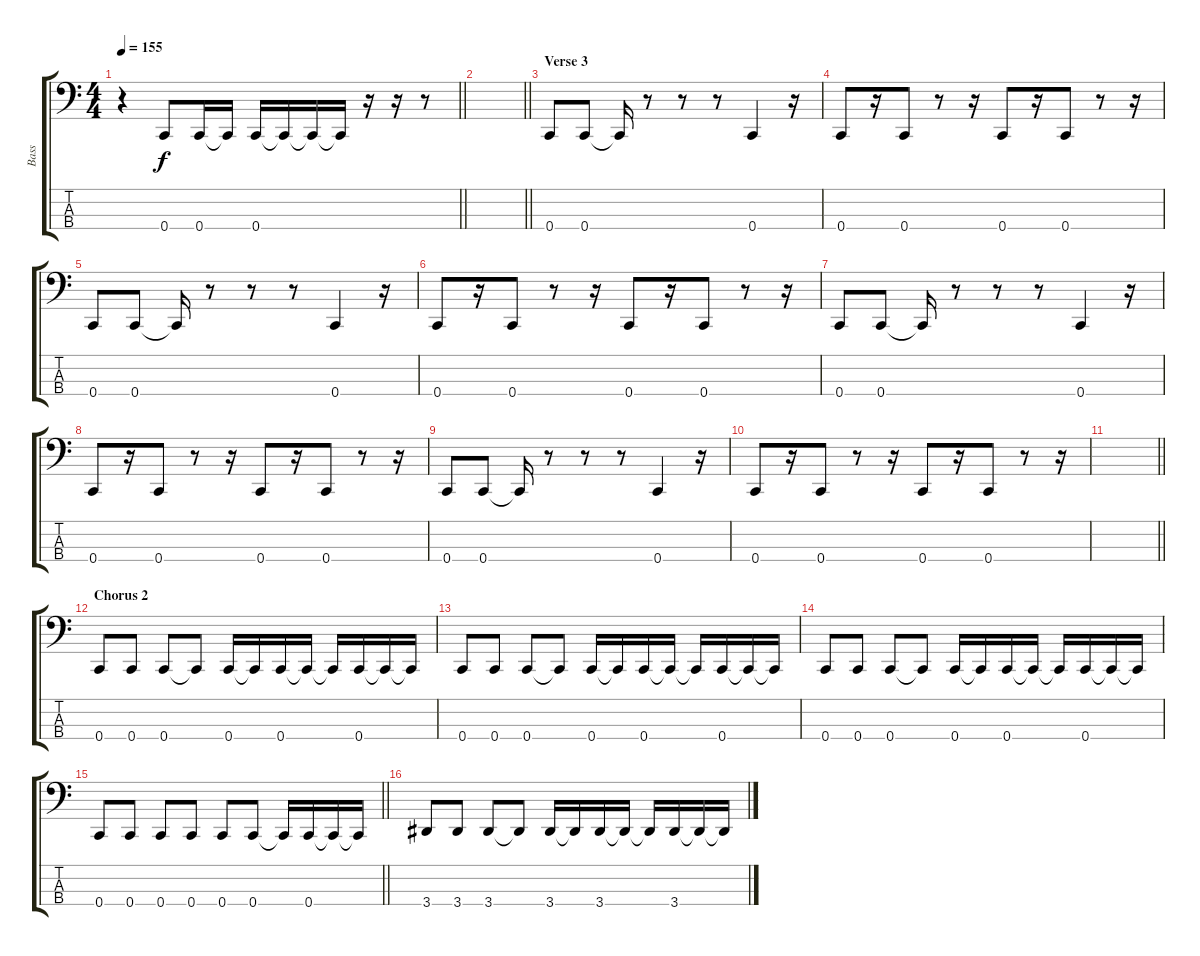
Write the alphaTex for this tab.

\track ("Bass" "Bass") {instrument electricbasspick}
\staff {score tabs}
\tuning (F2 C2 G1 C1) {hide}
\ts (4 4)
\tempo 155
\clef f4
\barLineRight lightlight
\ks c
r.4{dy f} 0.4.8 0.4.16 0.4{t}.16 0.4.16 0.4{t}.16 0.4{t}.16 0.4{t}.16 r.16 r.16 r.8 |
\section ("" "")
\barLineRight lightlight
|
\section ("" "Verse 3")
0.4.8 0.4.8 0.4{t}.16 r.8 r.8 r.8 0.4.4 r.16 |
0.4.8 r.16 0.4.8 r.8 r.16 0.4.8 r.16 0.4.8 r.8 r.16 |
0.4.8 0.4.8 0.4{t}.16 r.8 r.8 r.8 0.4.4 r.16 |
0.4.8 r.16 0.4.8 r.8 r.16 0.4.8 r.16 0.4.8 r.8 r.16 |
0.4.8 0.4.8 0.4{t}.16 r.8 r.8 r.8 0.4.4 r.16 |
0.4.8 r.16 0.4.8 r.8 r.16 0.4.8 r.16 0.4.8 r.8 r.16 |
0.4.8 0.4.8 0.4{t}.16 r.8 r.8 r.8 0.4.4 r.16 |
0.4.8 r.16 0.4.8 r.8 r.16 0.4.8 r.16 0.4.8 r.8 r.16 |
\barLineRight lightlight
|
\section ("" "Chorus 2")
0.4.8 0.4.8 0.4.8 0.4{t}.8 0.4.16 0.4{t}.16 0.4.16 0.4{t}.16 0.4{t}.16 0.4.16 0.4{t}.16 0.4{t}.16 |
0.4.8 0.4.8 0.4.8 0.4{t}.8 0.4.16 0.4{t}.16 0.4.16 0.4{t}.16 0.4{t}.16 0.4.16 0.4{t}.16 0.4{t}.16 |
0.4.8 0.4.8 0.4.8 0.4{t}.8 0.4.16 0.4{t}.16 0.4.16 0.4{t}.16 0.4{t}.16 0.4.16 0.4{t}.16 0.4{t}.16 |
\barLineRight lightlight
0.4.8 0.4.8 0.4.8 0.4.8 0.4.8 0.4.8 0.4{t}.16 0.4.16 0.4{t}.16 0.4{t}.16 |
3.4.8 3.4.8 3.4.8 3.4{t}.8 3.4.16 3.4{t}.16 3.4.16 3.4{t}.16 3.4{t}.16 3.4.16 3.4{t}.16 3.4{t}.16
